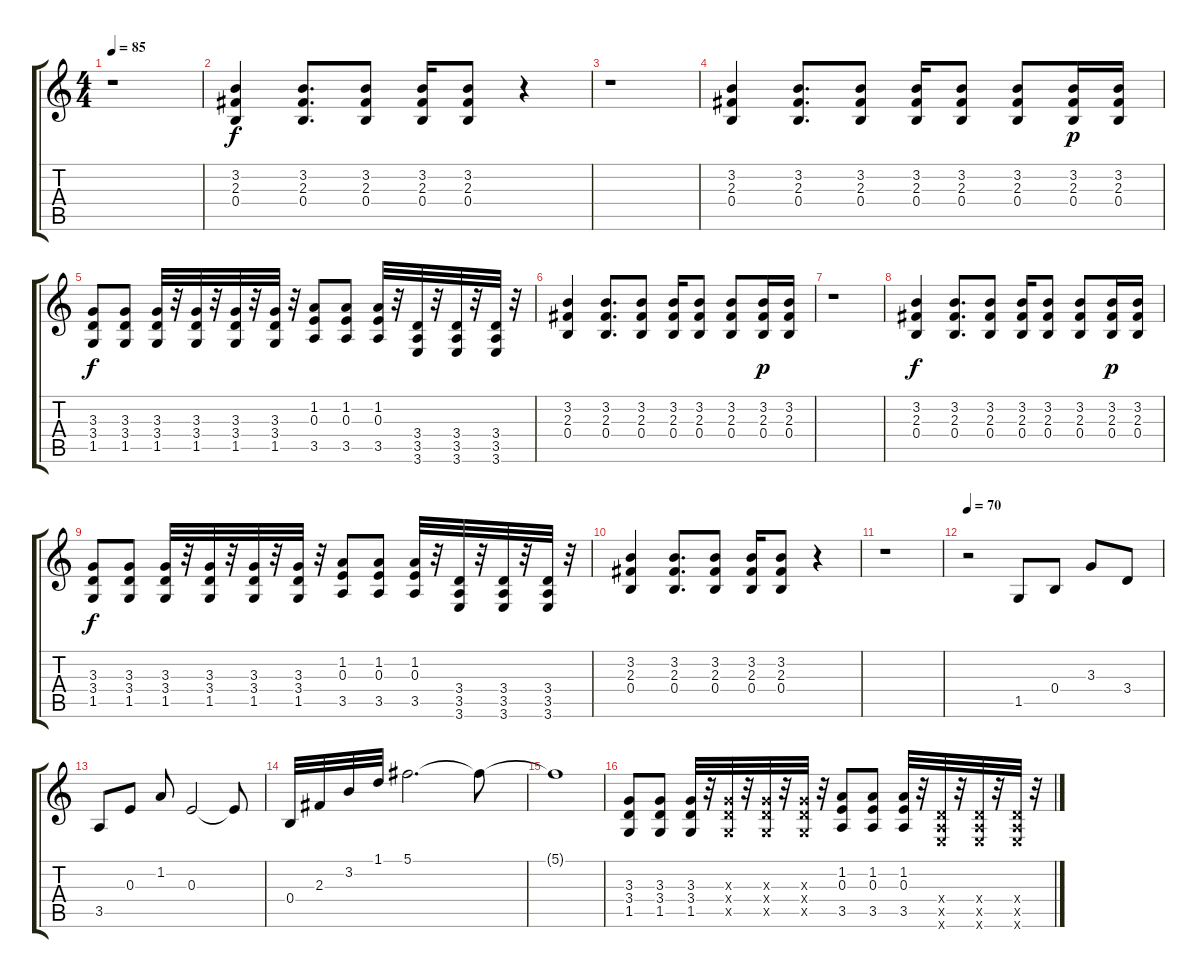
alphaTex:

\track "" {instrument acousticguitarsteel}
\staff {score tabs}
\tuning (Db4 Ab3 E3 B2 Gb2 Db2) {hide}
\ts (4 4)
\tempo 85
\clef g2
\ks c
r.1{dy p} |
(3.2 2.3 0.4).4{dy f} (3.2 2.3 0.4).8{d} (3.2 2.3 0.4).8 (3.2 2.3 0.4).16 (3.2 2.3 0.4).8 r.4 |
r.1 |
(3.2 2.3 0.4).4 (3.2 2.3 0.4).8{d} (3.2 2.3 0.4).8 (3.2 2.3 0.4).16 (3.2 2.3 0.4).8 (3.2 2.3 0.4).8 (3.2 2.3 0.4).16{dy p} (3.2 2.3 0.4).16 |
(3.3 3.4 1.5).8{dy f} (3.3 3.4 1.5).8 (3.3 3.4 1.5).32 r.32 (3.3 3.4 1.5).32 r.32 (3.3 3.4 1.5).32 r.32 (3.3 3.4 1.5).32 r.32 (1.2 0.3 3.5).8 (1.2 0.3 3.5).8 (1.2 0.3 3.5).32 r.32 (3.4 3.5 3.6).32 r.32 (3.4 3.5 3.6).32 r.32 (3.4 3.5 3.6).32 r.32 |
(3.2 2.3 0.4).4 (3.2 2.3 0.4).8{d} (3.2 2.3 0.4).8 (3.2 2.3 0.4).16 (3.2 2.3 0.4).8 (3.2 2.3 0.4).8 (3.2 2.3 0.4).16{dy p} (3.2 2.3 0.4).16 |
r.1 |
(3.2 2.3 0.4).4{dy f} (3.2 2.3 0.4).8{d} (3.2 2.3 0.4).8 (3.2 2.3 0.4).16 (3.2 2.3 0.4).8 (3.2 2.3 0.4).8 (3.2 2.3 0.4).16{dy p} (3.2 2.3 0.4).16 |
(3.3 3.4 1.5).8{dy f} (3.3 3.4 1.5).8 (3.3 3.4 1.5).32 r.32 (3.3 3.4 1.5).32 r.32 (3.3 3.4 1.5).32 r.32 (3.3 3.4 1.5).32 r.32 (1.2 0.3 3.5).8 (1.2 0.3 3.5).8 (1.2 0.3 3.5).32 r.32 (3.4 3.5 3.6).32 r.32 (3.4 3.5 3.6).32 r.32 (3.4 3.5 3.6).32 r.32 |
(3.2 2.3 0.4).4 (3.2 2.3 0.4).8{d} (3.2 2.3 0.4).8 (3.2 2.3 0.4).16 (3.2 2.3 0.4).8 r.4 |
r.1 |
\tempo 70
r.2 1.5.8 0.4.8 3.3.8 3.4.8 |
3.5.8 0.3.8 1.2.8 0.3.2 0.3{t}.8 |
0.4.32 2.3.32 3.2.32 1.1.32 5.1.2{d} 5.1{t}.8 |
5.1{t}.1 |
(3.3 3.4 1.5).8 (3.3 3.4 1.5).8 (3.3 3.4 1.5).32 r.32 (3.3{x} 3.4{x} 1.5{x}).32 r.32 (3.3{x} 3.4{x} 1.5{x}).32 r.32 (3.3{x} 3.4{x} 1.5{x}).32 r.32 (1.2 0.3 3.5).8 (1.2 0.3 3.5).8 (1.2 0.3 3.5).32 r.32 (3.4{x} 3.5{x} 3.6{x}).32 r.32 (3.4{x} 3.5{x} 3.6{x}).32 r.32 (3.4{x} 3.5{x} 3.6{x}).32 r.32
